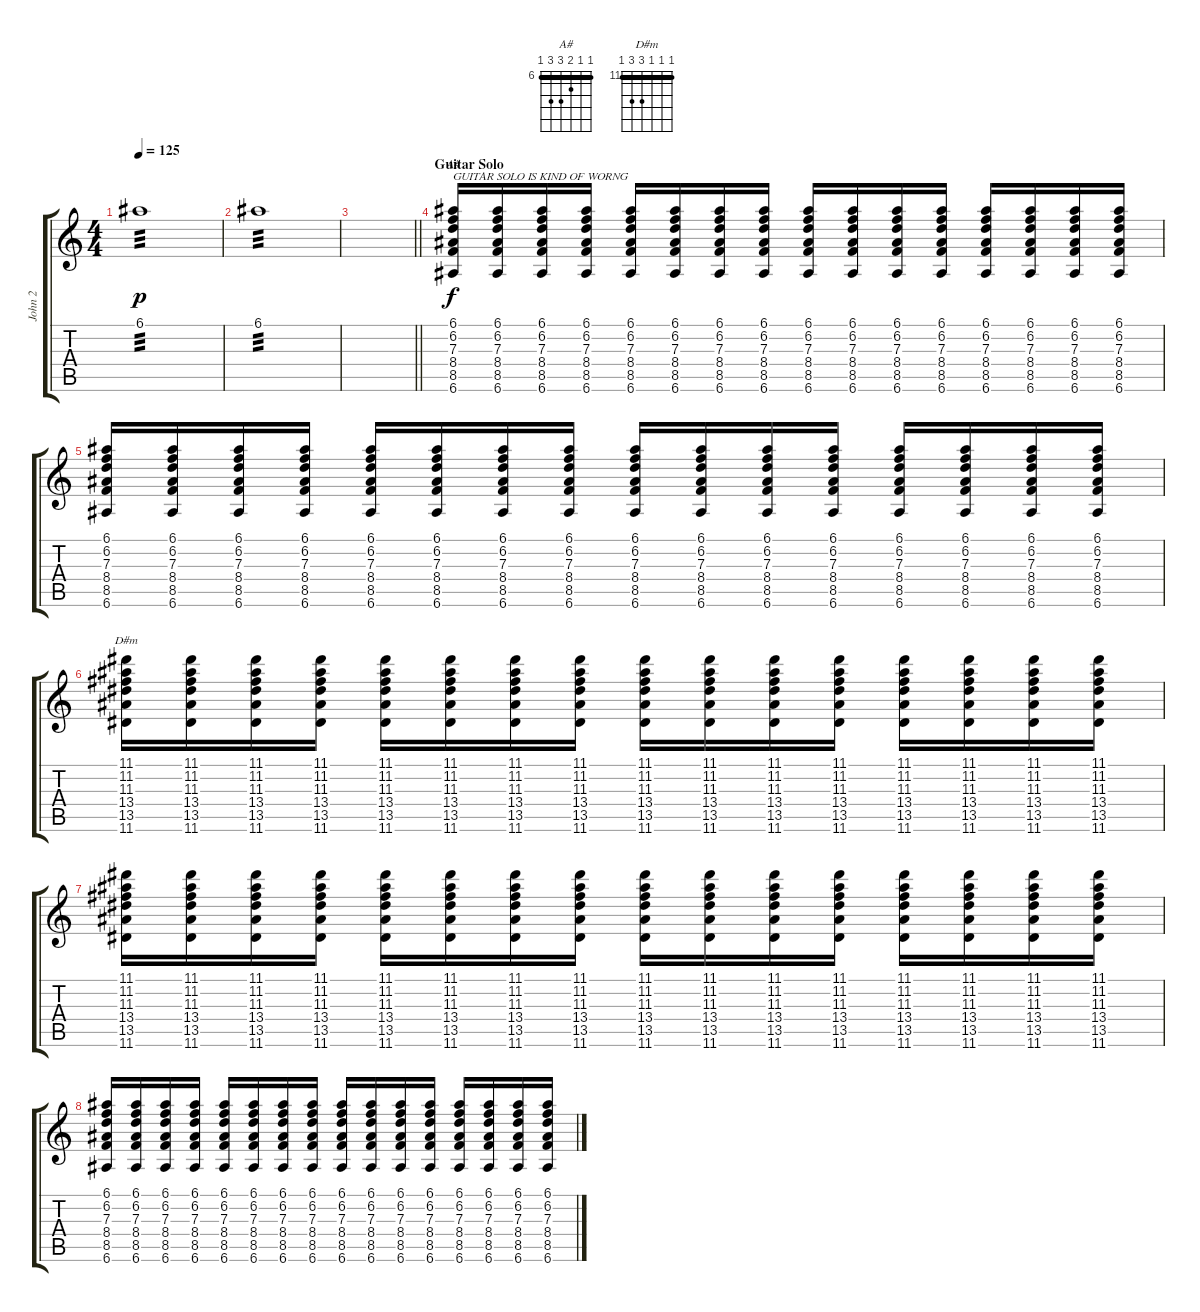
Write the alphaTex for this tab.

\track ("John 2" "John 2") {instrument distortionguitar}
\staff {score tabs}
\tuning (E4 B3 G3 D3 A2 E2) {hide}
\chord ("A#" 6 6 7 8 8 6) {firstfret 6 barre 6}
\chord ("D#m" 11 11 11 13 13 11) {firstfret 11 barre 11}
\ts (4 4)
\tempo 125
\clef g2
\ks c
6.1.1{tp 3 dy p} |
6.1.1{tp 3} |
\barLineRight lightlight
|
\section ("" "Guitar Solo")
(6.1 6.2 7.3 8.4 8.5 6.6).16{ch "A#" txt "GUITAR SOLO IS KIND OF WORNG" dy f volume 4 instrument overdrivenguitar} (6.1 6.2 7.3 8.4 8.5 6.6).16 (6.1 6.2 7.3 8.4 8.5 6.6).16 (6.1 6.2 7.3 8.4 8.5 6.6).16 (6.1 6.2 7.3 8.4 8.5 6.6).16 (6.1 6.2 7.3 8.4 8.5 6.6).16 (6.1 6.2 7.3 8.4 8.5 6.6).16 (6.1 6.2 7.3 8.4 8.5 6.6).16 (6.1 6.2 7.3 8.4 8.5 6.6).16 (6.1 6.2 7.3 8.4 8.5 6.6).16 (6.1 6.2 7.3 8.4 8.5 6.6).16 (6.1 6.2 7.3 8.4 8.5 6.6).16 (6.1 6.2 7.3 8.4 8.5 6.6).16 (6.1 6.2 7.3 8.4 8.5 6.6).16 (6.1 6.2 7.3 8.4 8.5 6.6).16 (6.1 6.2 7.3 8.4 8.5 6.6).16 |
(6.1 6.2 7.3 8.4 8.5 6.6).16 (6.1 6.2 7.3 8.4 8.5 6.6).16 (6.1 6.2 7.3 8.4 8.5 6.6).16 (6.1 6.2 7.3 8.4 8.5 6.6).16 (6.1 6.2 7.3 8.4 8.5 6.6).16 (6.1 6.2 7.3 8.4 8.5 6.6).16 (6.1 6.2 7.3 8.4 8.5 6.6).16 (6.1 6.2 7.3 8.4 8.5 6.6).16 (6.1 6.2 7.3 8.4 8.5 6.6).16 (6.1 6.2 7.3 8.4 8.5 6.6).16 (6.1 6.2 7.3 8.4 8.5 6.6).16 (6.1 6.2 7.3 8.4 8.5 6.6).16 (6.1 6.2 7.3 8.4 8.5 6.6).16 (6.1 6.2 7.3 8.4 8.5 6.6).16 (6.1 6.2 7.3 8.4 8.5 6.6).16 (6.1 6.2 7.3 8.4 8.5 6.6).16 |
(11.1 11.2 11.3 13.4 13.5 11.6).16{ch "D#m"} (11.1 11.2 11.3 13.4 13.5 11.6).16 (11.1 11.2 11.3 13.4 13.5 11.6).16 (11.1 11.2 11.3 13.4 13.5 11.6).16 (11.1 11.2 11.3 13.4 13.5 11.6).16 (11.1 11.2 11.3 13.4 13.5 11.6).16 (11.1 11.2 11.3 13.4 13.5 11.6).16 (11.1 11.2 11.3 13.4 13.5 11.6).16 (11.1 11.2 11.3 13.4 13.5 11.6).16 (11.1 11.2 11.3 13.4 13.5 11.6).16 (11.1 11.2 11.3 13.4 13.5 11.6).16 (11.1 11.2 11.3 13.4 13.5 11.6).16 (11.1 11.2 11.3 13.4 13.5 11.6).16 (11.1 11.2 11.3 13.4 13.5 11.6).16 (11.1 11.2 11.3 13.4 13.5 11.6).16 (11.1 11.2 11.3 13.4 13.5 11.6).16 |
(11.1 11.2 11.3 13.4 13.5 11.6).16 (11.1 11.2 11.3 13.4 13.5 11.6).16 (11.1 11.2 11.3 13.4 13.5 11.6).16 (11.1 11.2 11.3 13.4 13.5 11.6).16 (11.1 11.2 11.3 13.4 13.5 11.6).16 (11.1 11.2 11.3 13.4 13.5 11.6).16 (11.1 11.2 11.3 13.4 13.5 11.6).16 (11.1 11.2 11.3 13.4 13.5 11.6).16 (11.1 11.2 11.3 13.4 13.5 11.6).16 (11.1 11.2 11.3 13.4 13.5 11.6).16 (11.1 11.2 11.3 13.4 13.5 11.6).16 (11.1 11.2 11.3 13.4 13.5 11.6).16 (11.1 11.2 11.3 13.4 13.5 11.6).16 (11.1 11.2 11.3 13.4 13.5 11.6).16 (11.1 11.2 11.3 13.4 13.5 11.6).16 (11.1 11.2 11.3 13.4 13.5 11.6).16 |
(6.1 6.2 7.3 8.4 8.5 6.6).16 (6.1 6.2 7.3 8.4 8.5 6.6).16 (6.1 6.2 7.3 8.4 8.5 6.6).16 (6.1 6.2 7.3 8.4 8.5 6.6).16 (6.1 6.2 7.3 8.4 8.5 6.6).16 (6.1 6.2 7.3 8.4 8.5 6.6).16 (6.1 6.2 7.3 8.4 8.5 6.6).16 (6.1 6.2 7.3 8.4 8.5 6.6).16 (6.1 6.2 7.3 8.4 8.5 6.6).16 (6.1 6.2 7.3 8.4 8.5 6.6).16 (6.1 6.2 7.3 8.4 8.5 6.6).16 (6.1 6.2 7.3 8.4 8.5 6.6).16 (6.1 6.2 7.3 8.4 8.5 6.6).16 (6.1 6.2 7.3 8.4 8.5 6.6).16 (6.1 6.2 7.3 8.4 8.5 6.6).16 (6.1 6.2 7.3 8.4 8.5 6.6).16
